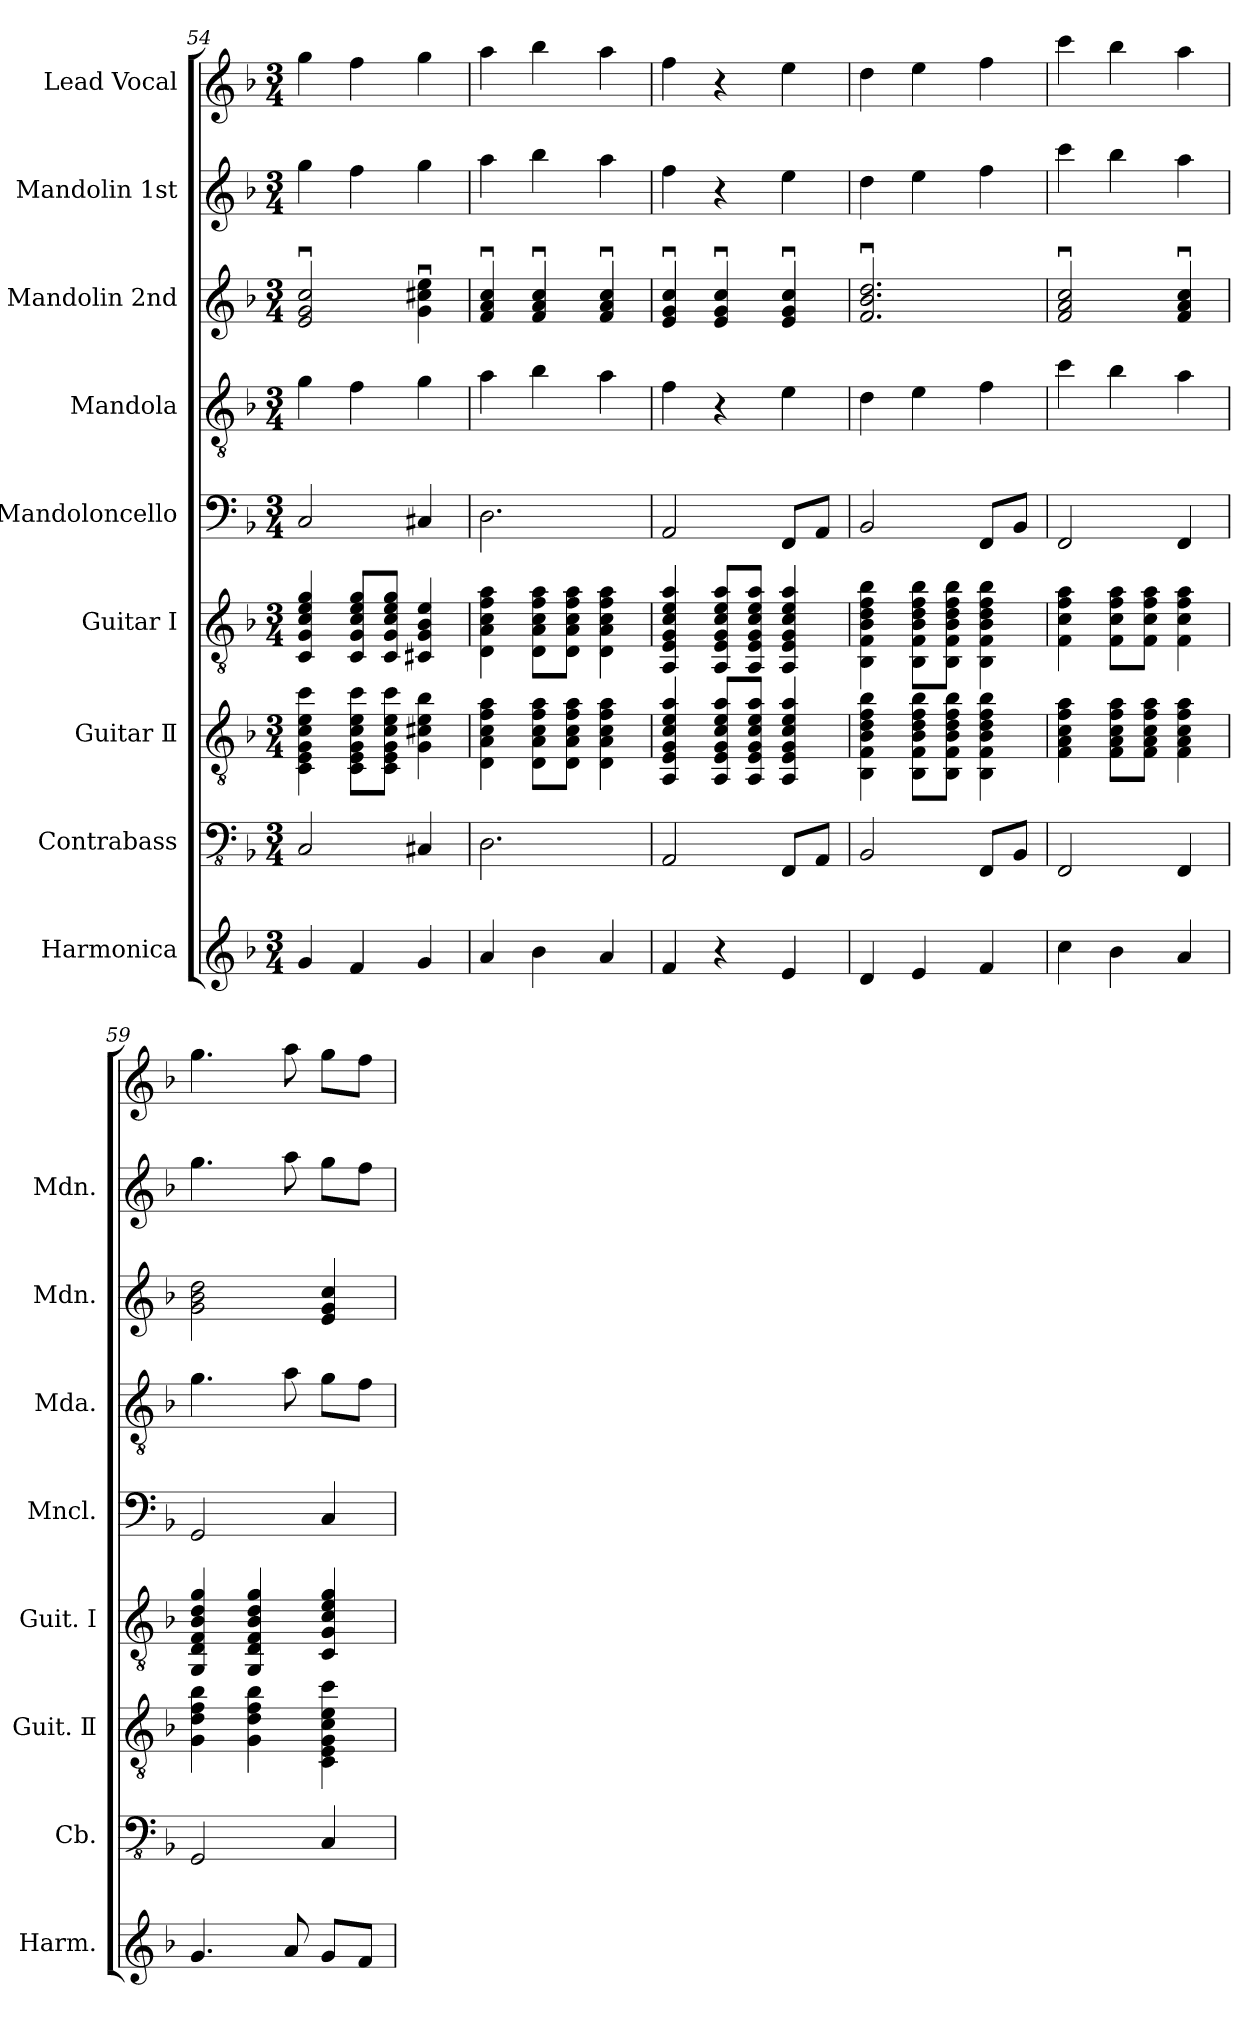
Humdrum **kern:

**kern	**kern	**kern	**kern	**kern	**kern	**kern	**kern	**kern
*part9	*part8	*part7	*part6	*part5	*part4	*part3	*part2	*part1
*staff9	*staff8	*staff7	*staff6	*staff5	*staff4	*staff3	*staff2	*staff1
*I"Harmonica	*I"Contrabass	*I"Guitar Ⅱ	*I"Guitar Ⅰ	*I"Mandoloncello	*I"Mandola	*I"Mandolin 2nd	*I"Mandolin 1st	*I"Lead Vocal
*I'Harm.	*I'Cb.	*I'Guit. Ⅱ	*I'Guit. Ⅰ	*I'Mncl.	*I'Mda.	*I'Mdn.	*I'Mdn.	*
*clefG2	*clefFv4	*clefGv2	*clefGv2	*clefF4	*clefGv2	*clefG2	*clefG2	*clefG2
*k[b-]	*k[b-]	*k[b-]	*k[b-]	*k[b-]	*k[b-]	*k[b-]	*k[b-]	*k[b-]
*M3/4	*M3/4	*M3/4	*M3/4	*M3/4	*M3/4	*M3/4	*M3/4	*M3/4
=54	=54	=54	=54	=54	=54	=54	=54	=54
4g	2CC	4C 4E 4G 4c 4e 4cc	4C 4G 4c 4e 4g	2C	4g	2eu 2gu 2ccu	4gg	4gg
4f	.	8C 8E 8G 8c 8e 8ccL	8C 8G 8c 8e 8gL	.	4f	.	4ff	4ff
.	.	8C 8E 8G 8c 8e 8ccJ	8C 8G 8c 8e 8gJ	.	.	.	.	.
4g	4CC#X	4G 4c#X 4e 4b-	4C#X 4G 4B- 4e	4C#X	4g	4gu 4cc#Xu 4eeu	4gg	4gg
=55	=55	=55	=55	=55	=55	=55	=55	=55
4a	2.DD	4D 4A 4c 4f 4a	4D 4A 4c 4f 4a	2.D	4a	4fu 4au 4ccu	4aa	4aa
4b-	.	8D 8A 8c 8f 8aL	8D 8A 8c 8f 8aL	.	4b-	4fu 4au 4ccu	4bb-	4bb-
.	.	8D 8A 8c 8f 8aJ	8D 8A 8c 8f 8aJ	.	.	.	.	.
4a	.	4D 4A 4c 4f 4a	4D 4A 4c 4f 4a	.	4a	4fu 4au 4ccu	4aa	4aa
=56	=56	=56	=56	=56	=56	=56	=56	=56
4f	2AAA	4AA 4E 4G 4c 4e 4a	4AA 4E 4G 4c 4e 4a	2AA	4f	4eu 4gu 4ccu	4ff	4ff
4r	.	8AA 8E 8G 8c 8e 8aL	8AA 8E 8G 8c 8e 8aL	.	4r	4eu 4gu 4ccu	4r	4r
.	.	8AA 8E 8G 8c 8e 8aJ	8AA 8E 8G 8c 8e 8aJ	.	.	.	.	.
4e	8FFFL	4AA 4E 4G 4c 4e 4a	4AA 4E 4G 4c 4e 4a	8FFL	4e	4eu 4gu 4ccu	4ee	4ee
.	8AAAJ	.	.	8AAJ	.	.	.	.
=57	=57	=57	=57	=57	=57	=57	=57	=57
4d	2BBB-	4BB- 4F 4B- 4d 4f 4b-	4BB- 4F 4B- 4d 4f 4b-	2BB-	4d	2.fu 2.b-u 2.ddu	4dd	4dd
4e	.	8BB- 8F 8B- 8d 8f 8b-L	8BB- 8F 8B- 8d 8f 8b-L	.	4e	.	4ee	4ee
.	.	8BB- 8F 8B- 8d 8f 8b-J	8BB- 8F 8B- 8d 8f 8b-J	.	.	.	.	.
4f	8FFFL	4BB- 4F 4B- 4d 4f 4b-	4BB- 4F 4B- 4d 4f 4b-	8FFL	4f	.	4ff	4ff
.	8BBB-J	.	.	8BB-J	.	.	.	.
=58	=58	=58	=58	=58	=58	=58	=58	=58
4cc	2FFF	4F 4A 4c 4f 4a	4F 4c 4f 4a	2FF	4cc	2fu 2au 2ccu	4ccc	4ccc
4b-	.	8F 8A 8c 8f 8aL	8F 8c 8f 8aL	.	4b-	.	4bb-	4bb-
.	.	8F 8A 8c 8f 8aJ	8F 8c 8f 8aJ	.	.	.	.	.
4a	4FFF	4F 4A 4c 4f 4a	4F 4c 4f 4a	4FF	4a	4fu 4au 4ccu	4aa	4aa
=59	=59	=59	=59	=59	=59	=59	=59	=59
4.g	2GGG	4G 4d 4f 4b-	4GG 4D 4F 4B- 4d 4g	2GG	4.g	2g 2b- 2dd	4.gg	4.gg
.	.	4G 4d 4f 4b-	4GG 4D 4F 4B- 4d 4g	.	.	.	.	.
8a	.	.	.	.	8a	.	8aa	8aa
8gL	4CC	4C 4E 4G 4c 4e 4cc	4C 4G 4c 4e 4g	4C	8gL	4e 4g 4cc	8ggL	8ggL
8fJ	.	.	.	.	8fJ	.	8ffJ	8ffJ
=	=	=	=	=	=	=	=	=
*-	*-	*-	*-	*-	*-	*-	*-	*-
